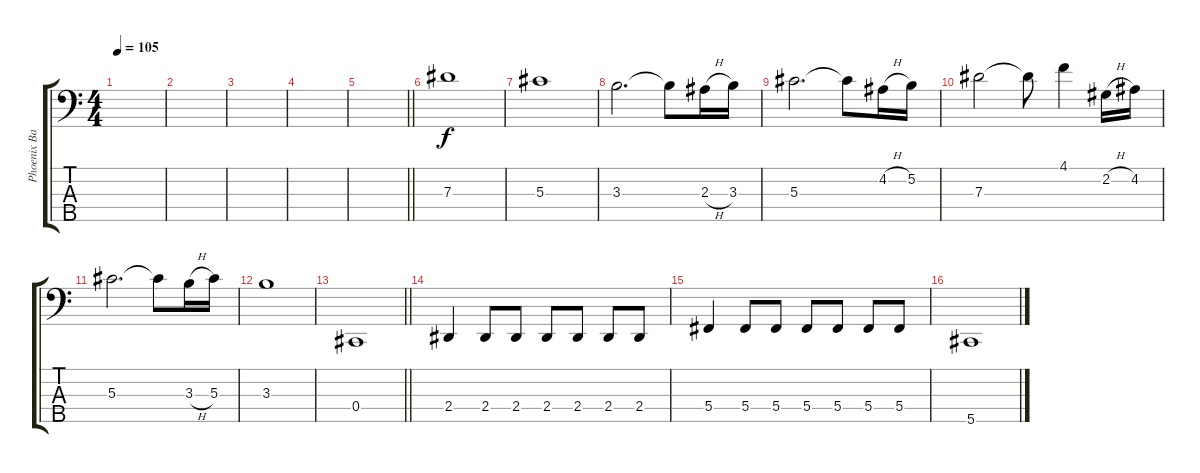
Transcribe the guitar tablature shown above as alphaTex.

\track ("Phoenix Bass1" "Phoenix Ba") {instrument electricbasspick}
\staff {score tabs}
\tuning (Db3 Gb2 Ab2 Db1 Ab0) {hide}
\ts (4 4)
\tempo 105
\clef f4
\ks c
|
|
|
|
\barLineRight lightlight
|
7.3.1 |
5.3.1 |
3.3.2{d} 3.3{t}.8 2.3{h}.16 3.3.16 |
5.3.2{d} 5.3{t}.8 4.2{h}.16 5.2.16 |
7.3.2 7.3{t}.8 4.1.4 2.2{h}.16 4.2.16 |
5.3.2{d} 5.3{t}.8 3.3{h}.16 5.3.16 |
3.3.1 |
\barLineRight lightlight
0.4.1 |
2.4.4 2.4.8 2.4.8 2.4.8 2.4.8 2.4.8 2.4.8 |
5.4.4 5.4.8 5.4.8 5.4.8 5.4.8 5.4.8 5.4.8 |
5.5.1
